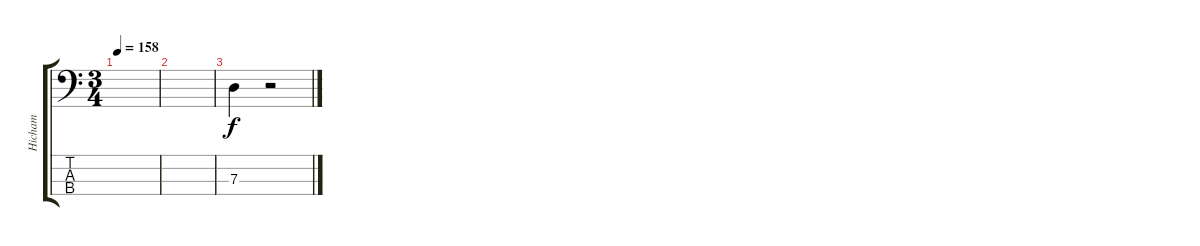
\track ("Hicham" "Hicham") {instrument electricbassfinger}
\staff {score tabs}
\tuning (F2 C2 G1 D1) {hide}
\ts (3 4)
\tempo 158
\clef f4
\ks c
|
|
7.3.4 r.2
